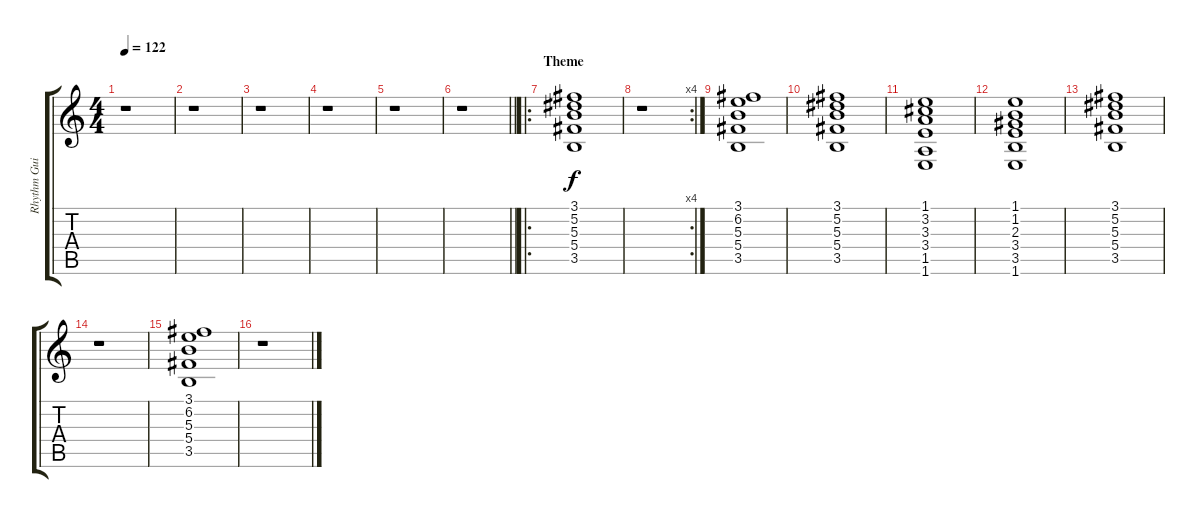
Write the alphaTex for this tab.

\track ("Rhythm Guitar" "Rhythm Gui") {instrument acousticguitarsteel}
\staff {score tabs}
\tuning (Eb4 Bb3 Gb3 Db3 Ab2 Eb2) {hide}
\ts (4 4)
\tempo 122
\clef g2
\ks c
r.1{dy f} |
r.1 |
r.1 |
r.1 |
r.1 |
\barLineRight lightlight
r.1 |
\ro
\section ("" "Theme")
(3.1 5.2 5.3 5.4 3.5).1 |
\rc 4
r.1 |
(3.1 6.2 5.3 5.4 3.5).1 |
(3.1 5.2 5.3 5.4 3.5).1 |
(1.1 3.2 3.3 3.4 1.5 1.6).1 |
(1.1 1.2 2.3 3.4 3.5 1.6).1 |
(3.1 5.2 5.3 5.4 3.5).1 |
r.1 |
(3.1 6.2 5.3 5.4 3.5).1 |
r.1
